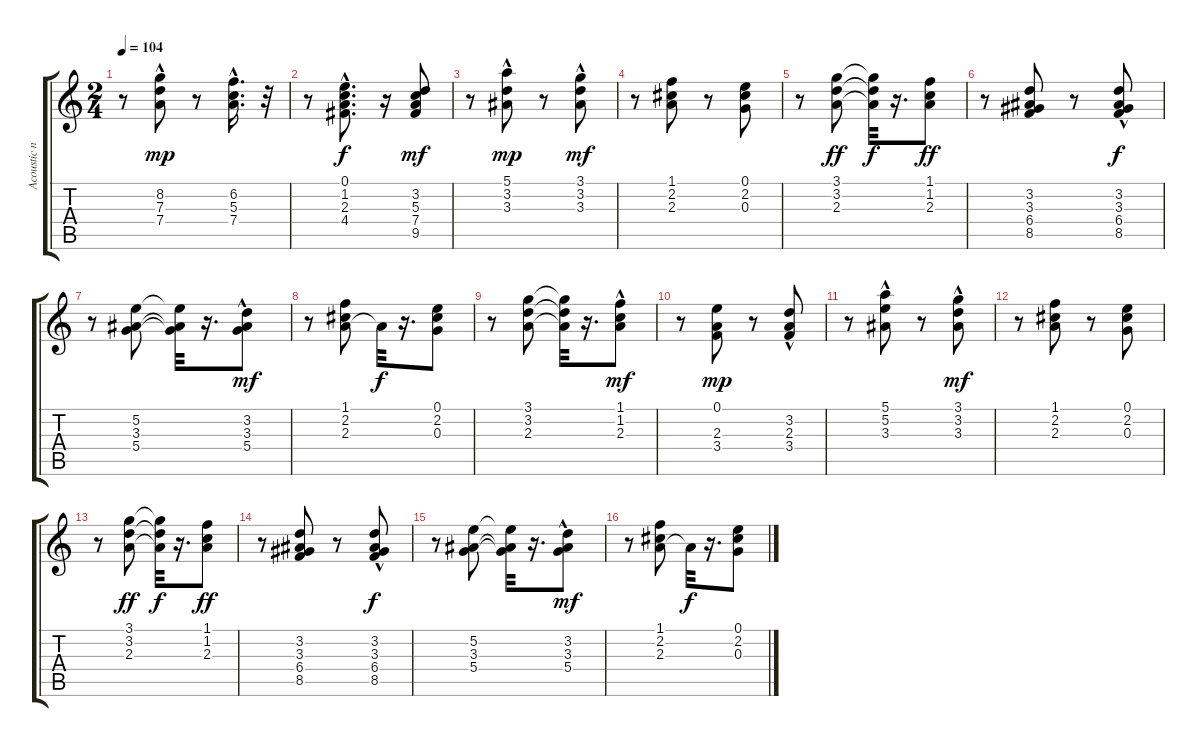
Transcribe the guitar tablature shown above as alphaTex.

\track ("Acoustic nylon" "Acoustic n") {instrument acousticguitarnylon}
\staff {score tabs}
\tuning (E4 B3 G3 D3 A2 E2) {hide}
\ts (2 4)
\tempo 104
\clef g2
\ks c
r.8{dy mp} (8.2 7.3{hac} 7.4).8 r.8 (6.2{hac} 5.3{hac} 7.4{hac}).16{d} r.32 |
r.8 (0.1{hac} 1.2{hac} 2.3 4.4{hac}).8{d dy f} r.16 (3.2 5.3 7.4 9.5).8{dy mf} |
r.8 (5.1 3.2 3.3{hac}).8{dy mp} r.8 (3.1{hac} 3.2 3.3{hac}).8{dy mf} |
r.8 (1.1 2.2 2.3).8 r.8 (0.1 2.2 0.3).8 |
r.8 (3.1 3.2 2.3).8{dy ff} (3.1{t} 3.2{t} 2.3{t}).32{dy f} r.16{d} (1.1 1.2 2.3).8{dy ff} |
r.8 (3.2 3.3 6.4 8.5).8 r.8 (3.2 3.3 6.4{hac} 8.5{hac}).8{dy f} |
r.8 (5.2 3.3 5.4).8 (5.2{t} 3.3{t} 5.4{t}).32 r.16{d} (3.2 3.3{hac} 5.4).8{dy mf} |
r.8 (1.1 2.2 2.3).8 2.3{t}.32{dy f} r.16{d} (0.1 2.2 0.3).8 |
r.8 (3.1 3.2 2.3).8 (3.1{t} 3.2{t} 2.3{t}).32 r.16{d} (1.1{hac} 1.2{hac} 2.3).8{dy mf} |
r.8 (0.1 2.3 3.4).8{dy mp} r.8 (3.2 2.3{hac} 3.4{hac}).8 |
r.8 (5.1 5.2 3.3{hac}).8 r.8 (3.1{hac} 3.2 3.3{hac}).8{dy mf} |
r.8 (1.1 2.2 2.3).8 r.8 (0.1 2.2 0.3).8 |
r.8 (3.1 3.2 2.3).8{dy ff} (3.1{t} 3.2{t} 2.3{t}).32{dy f} r.16{d} (1.1 1.2 2.3).8{dy ff} |
r.8 (3.2 3.3 6.4 8.5).8 r.8 (3.2 3.3 6.4{hac} 8.5{hac}).8{dy f} |
r.8 (5.2 3.3 5.4).8 (5.2{t} 3.3{t} 5.4{t}).32 r.16{d} (3.2 3.3{hac} 5.4).8{dy mf} |
r.8 (1.1 2.2 2.3).8 2.3{t}.32{dy f} r.16{d} (0.1 2.2 0.3).8
